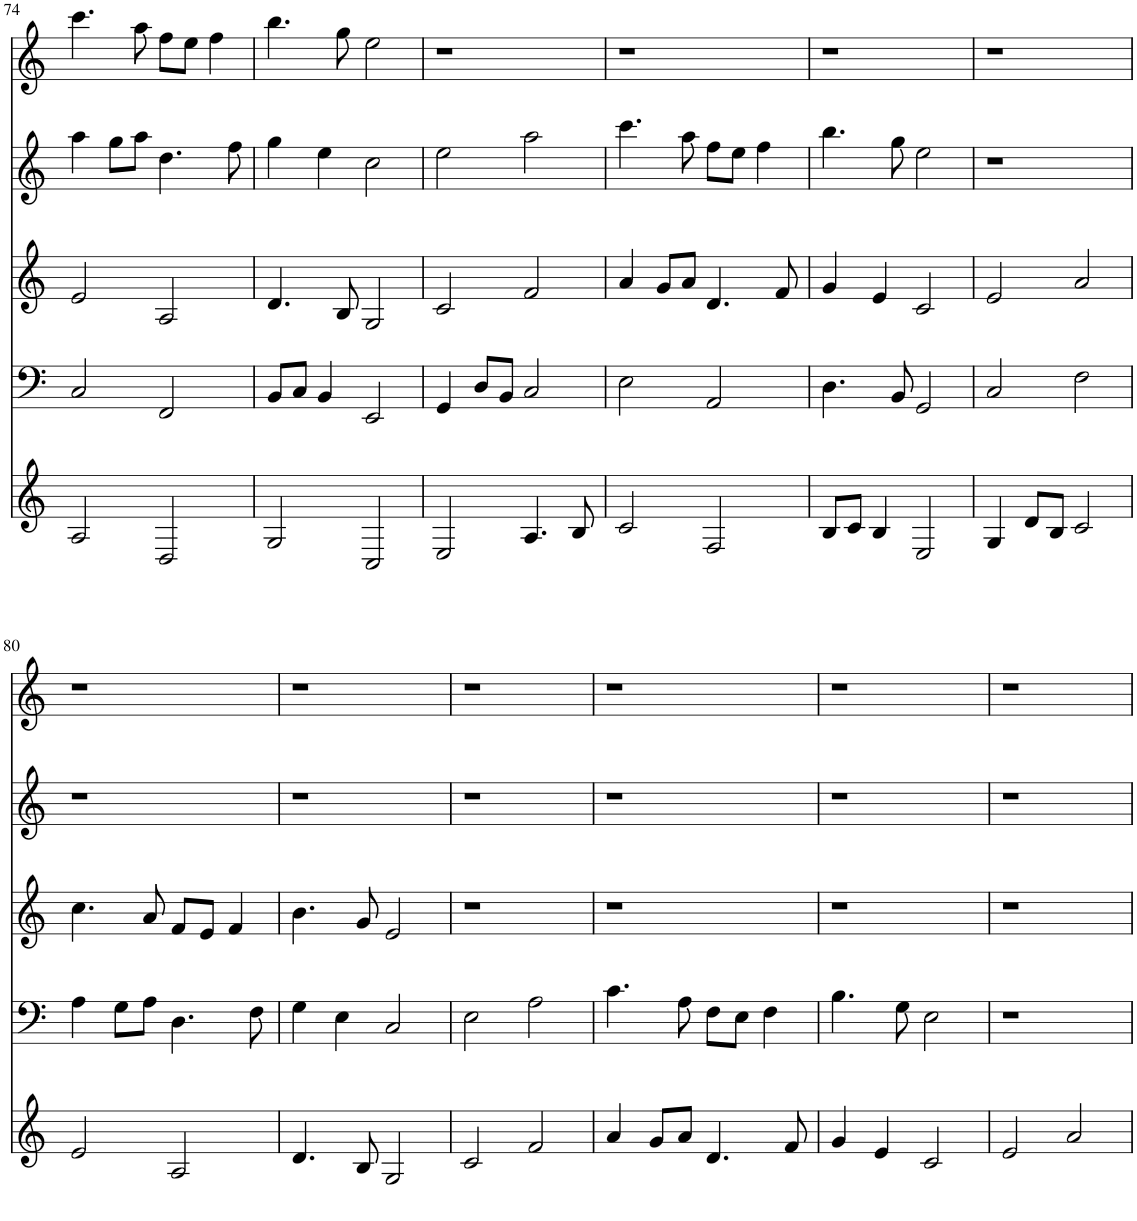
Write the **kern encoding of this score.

**kern	**kern	**kern	**kern	**kern
*part5	*part4	*part3	*part2	*part1
*staff5	*staff4	*staff3	*staff2	*staff1
*I"Piano	*I"Piano	*I"Piano	*I"Piano	*I"Piano
*I'Pno	*I'Pno	*I'Pno	*I'Pno	*I'Pno
!!LO:PB:g=z
*clefG2	*clefF4	*clefG2	*clefG2	*clefG2
*k[]	*k[]	*k[]	*k[]	*k[]
*M4/4	*M4/4	*M4/4	*M4/4	*M4/4
=74	=74	=74	=74	=74
2A/	2C/	2e/	4aa\	4.ccc\
.	.	.	8gg\L	.
.	.	.	8aa\J	8aa\
2D/	2FF/	2A/	4.dd\	8ff\L
.	.	.	.	8ee\J
.	.	.	.	4ff\
.	.	.	8ff\	.
=75	=75	=75	=75	=75
2G/	8BB/L	4.d/	4gg\	4.bb\
.	8C/J	.	.	.
.	4BB/	.	4ee\	.
.	.	8B/	.	8gg\
2C/	2EE/	2G/	2cc\	2ee\
=76	=76	=76	=76	=76
2E/	4GG/	2c/	2ee\	1r
.	8D/L	.	.	.
.	8BB/J	.	.	.
4.A/	2C/	2f/	2aa\	.
8B/	.	.	.	.
=77	=77	=77	=77	=77
2c/	2E\	4a/	4.ccc\	1r
.	.	8g/L	.	.
.	.	8a/J	8aa\	.
2F/	2AA/	4.d/	8ff\L	.
.	.	.	8ee\J	.
.	.	.	4ff\	.
.	.	8f/	.	.
=78	=78	=78	=78	=78
8B/L	4.D\	4g/	4.bb\	1r
8c/J	.	.	.	.
4B/	.	4e/	.	.
.	8BB/	.	8gg\	.
2E/	2GG/	2c/	2ee\	.
=79	=79	=79	=79	=79
4G/	2C/	2e/	1r	1r
8d/L	.	.	.	.
8B/J	.	.	.	.
2c/	2F\	2a/	.	.
!!LO:LB:g=z
=80	=80	=80	=80	=80
2e/	4A\	4.cc\	1r	1r
.	8G\L	.	.	.
.	8A\J	8a/	.	.
2A/	4.D\	8f/L	.	.
.	.	8e/J	.	.
.	.	4f/	.	.
.	8F\	.	.	.
=81	=81	=81	=81	=81
4.d/	4G\	4.b\	1r	1r
.	4E\	.	.	.
8B/	.	8g/	.	.
2G/	2C/	2e/	.	.
=82	=82	=82	=82	=82
2c/	2E\	1r	1r	1r
2f/	2A\	.	.	.
=83	=83	=83	=83	=83
4a/	4.c\	1r	1r	1r
8g/L	.	.	.	.
8a/J	8A\	.	.	.
4.d/	8F\L	.	.	.
.	8E\J	.	.	.
.	4F\	.	.	.
8f/	.	.	.	.
=84	=84	=84	=84	=84
4g/	4.B\	1r	1r	1r
4e/	.	.	.	.
.	8G\	.	.	.
2c/	2E\	.	.	.
=85	=85	=85	=85	=85
2e/	1r	1r	1r	1r
2a/	.	.	.	.
=	=	=	=	=
*-	*-	*-	*-	*-
